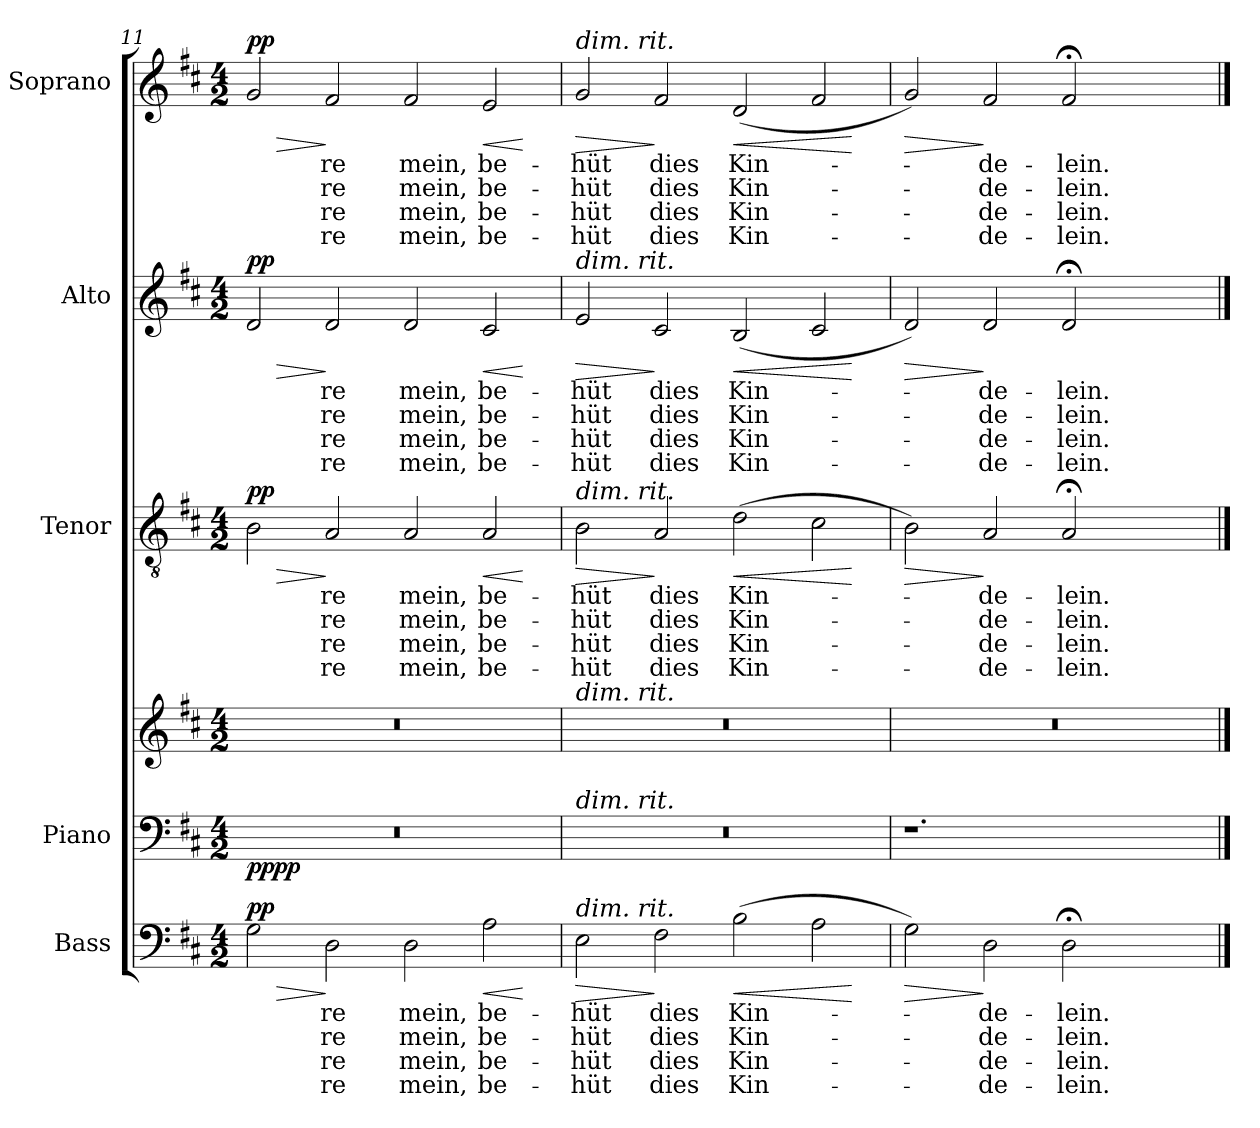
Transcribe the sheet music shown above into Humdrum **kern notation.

**kern	**text	**text	**text	**text	**dynam	**kern	**kern	**dynam	**kern	**text	**text	**text	**text	**dynam	**kern	**text	**text	**text	**text	**dynam	**kern	**text	**text	**text	**text	**dynam
*part5	*part5	*part5	*part5	*part5	*part5	*part4	*part4	*part4	*part3	*part3	*part3	*part3	*part3	*part3	*part2	*part2	*part2	*part2	*part2	*part2	*part1	*part1	*part1	*part1	*part1	*part1
*staff6	*staff6	*staff6	*staff6	*staff6	*staff6	*staff5	*staff4	*staff4/5	*staff3	*staff3	*staff3	*staff3	*staff3	*staff3	*staff2	*staff2	*staff2	*staff2	*staff2	*staff2	*staff1	*staff1	*staff1	*staff1	*staff1	*staff1
*I"Bass	*	*	*	*	*	*I"Piano	*	*	*I"Tenor	*	*	*	*	*	*I"Alto	*	*	*	*	*	*I"Soprano	*	*	*	*	*
*	*	*	*	*	*	*I'Pno	*	*	*	*	*	*	*	*	*	*	*	*	*	*	*I'Pno	*	*	*	*	*
*clefF4	*	*	*	*	*	*clefF4	*clefG2	*	*clefGv2	*	*	*	*	*	*clefG2	*	*	*	*	*	*clefG2	*	*	*	*	*
*k[f#c#]	*	*	*	*	*	*k[f#c#]	*k[f#c#]	*	*k[f#c#]	*	*	*	*	*	*k[f#c#]	*	*	*	*	*	*k[f#c#]	*	*	*	*	*
*D:	*	*	*	*	*	*D:	*D:	*	*D:	*	*	*	*	*	*D:	*	*	*	*	*	*D:	*	*	*	*	*
*M4/2	*	*	*	*	*	*M4/2	*M4/2	*	*M4/2	*	*	*	*	*	*M4/2	*	*	*	*	*	*M4/2	*	*	*	*	*
=11	=11	=11	=11	=11	=11	=11	=11	=11	=11	=11	=11	=11	=11	=11	=11	=11	=11	=11	=11	=11	=11	=11	=11	=11	=11	=11
!	!	!	!	!	!LO:HP:b	!	!	!	!	!	!	!	!	!LO:HP:b	!	!	!	!	!	!LO:HP:b	!	!	!	!	!	!LO:HP:b
!	!	!	!	!	!LO:DY:n=1:b	!	!	!LO:DY:b=2	!	!	!	!	!	!	!	!	!	!	!	!	!	!	!	!	!	!
!	!	!	!	!	!	!	!	!LO:DY:n=1:b	!	!	!	!	!	!LO:DY:n=1:b	!	!	!	!	!	!LO:DY:n=1:b	!	!	!	!	!	!LO:DY:n=1:b
2G\	.	.	.	.	> pp	0r	0r	pp pp	2B\	.	.	.	.	> pp	2d/	.	.	.	.	> pp	2g/	.	.	.	.	> pp
!	!LO:LY:b	!LO:LY:b	!LO:LY:b	!LO:LY:b	!	!	!	!	!	!LO:LY:b	!LO:LY:b	!LO:LY:b	!LO:LY:b	!	!	!LO:LY:b	!LO:LY:b	!LO:LY:b	!LO:LY:b	!	!	!LO:LY:b	!LO:LY:b	!LO:LY:b	!LO:LY:b	!
2D\	-re	-re	-re	-re	]	.	.	.	2A/	-re	-re	-re	-re	]	2d/	-re	-re	-re	-re	]	2f#/	-re	-re	-re	-re	]
!	!LO:LY:b	!LO:LY:b	!LO:LY:b	!LO:LY:b	!	!	!	!	!	!LO:LY:b	!LO:LY:b	!LO:LY:b	!LO:LY:b	!	!	!LO:LY:b	!LO:LY:b	!LO:LY:b	!LO:LY:b	!	!	!LO:LY:b	!LO:LY:b	!LO:LY:b	!LO:LY:b	!
2D\	mein,	mein,	mein,	mein,	.	.	.	.	2A/	mein,	mein,	mein,	mein,	.	2d/	mein,	mein,	mein,	mein,	.	2f#/	mein,	mein,	mein,	mein,	.
!	!LO:LY:b	!LO:LY:b	!LO:LY:b	!LO:LY:b	!LO:HP:b	!	!	!	!	!LO:LY:b	!LO:LY:b	!LO:LY:b	!LO:LY:b	!LO:HP:b	!	!LO:LY:b	!LO:LY:b	!LO:LY:b	!LO:LY:b	!LO:HP:b	!	!LO:LY:b	!LO:LY:b	!LO:LY:b	!LO:LY:b	!LO:HP:b
2A\	be-	be-	be-	be-	<	.	.	.	2A/	be-	be-	be-	be-	<	2c#/	be-	be-	be-	be-	<	2e/	be-	be-	be-	be-	<
.	.	.	.	.	[	.	.	.	.	.	.	.	.	[	.	.	.	.	.	[	.	.	.	.	.	[
=12	=12	=12	=12	=12	=12	=12	=12	=12	=12	=12	=12	=12	=12	=12	=12	=12	=12	=12	=12	=12	=12	=12	=12	=12	=12	=12
!	!	!	!	!	!	!	!	!	!	!	!	!	!	!	!	!	!	!	!	!	!LO:TX:a:i:t=dim.  rit.	!	!	!	!	!
!	!	!	!	!	!	!	!	!	!	!	!	!	!	!	!LO:TX:a:i:t=dim.  rit.	!	!	!	!	!	!	!	!	!	!	!
!	!	!	!	!	!	!	!	!	!LO:TX:a:i:t=dim.  rit.	!	!	!	!	!	!	!	!	!	!	!	!	!	!	!	!	!
!	!	!	!	!	!	!	!LO:TX:a:i:t=dim.  rit.	!	!	!	!	!	!	!	!	!	!	!	!	!	!	!	!	!	!	!
!	!	!	!	!	!	!LO:TX:a:i:t=dim.  rit.	!	!	!	!	!	!	!	!	!	!	!	!	!	!	!	!	!	!	!	!
!LO:TX:a:i:t=dim.  rit.	!	!	!	!	!	!	!	!	!	!	!	!	!	!	!	!	!	!	!	!	!	!	!	!	!	!
!	!LO:LY:b	!LO:LY:b	!LO:LY:b	!LO:LY:b	!LO:HP:b	!	!	!	!	!LO:LY:b	!LO:LY:b	!LO:LY:b	!LO:LY:b	!LO:HP:b	!	!LO:LY:b	!LO:LY:b	!LO:LY:b	!LO:LY:b	!LO:HP:b	!	!LO:LY:b	!LO:LY:b	!LO:LY:b	!LO:LY:b	!LO:HP:b
2E\	-hüt	-hüt	-hüt	-hüt	>	0r	0r	.	2B\	-hüt	-hüt	-hüt	-hüt	>	2e/	-hüt	-hüt	-hüt	-hüt	>	2g/	-hüt	-hüt	-hüt	-hüt	>
!	!LO:LY:b	!LO:LY:b	!LO:LY:b	!LO:LY:b	!	!	!	!	!	!LO:LY:b	!LO:LY:b	!LO:LY:b	!LO:LY:b	!	!	!LO:LY:b	!LO:LY:b	!LO:LY:b	!LO:LY:b	!	!	!LO:LY:b	!LO:LY:b	!LO:LY:b	!LO:LY:b	!
2F#\	dies	dies	dies	dies	]	.	.	.	2A/	dies	dies	dies	dies	]	2c#/	dies	dies	dies	dies	]	2f#/	dies	dies	dies	dies	]
!	!LO:LY:b	!LO:LY:b	!LO:LY:b	!LO:LY:b	!LO:HP:b	!	!	!	!	!LO:LY:b	!LO:LY:b	!LO:LY:b	!LO:LY:b	!LO:HP:b	!	!LO:LY:b	!LO:LY:b	!LO:LY:b	!LO:LY:b	!LO:HP:b	!	!LO:LY:b	!LO:LY:b	!LO:LY:b	!LO:LY:b	!LO:HP:b
(>2B\	Kin-	Kin-	Kin-	Kin-	<	.	.	.	(>2d\	Kin-	Kin-	Kin-	Kin-	<	(<2B/	Kin-	Kin-	Kin-	Kin-	<	(<2d/	Kin-	Kin-	Kin-	Kin-	<
2A\	.	.	.	.	.	.	.	.	2c#\	.	.	.	.	.	2c#/	.	.	.	.	.	2f#/	.	.	.	.	.
.	.	.	.	.	[	.	.	.	.	.	.	.	.	[	.	.	.	.	.	[	.	.	.	.	.	[
=13	=13	=13	=13	=13	=13	=13	=13	=13	=13	=13	=13	=13	=13	=13	=13	=13	=13	=13	=13	=13	=13	=13	=13	=13	=13	=13
!	!	!	!	!	!LO:HP:b	!	!	!	!	!	!	!	!	!LO:HP:b	!	!	!	!	!	!LO:HP:b	!	!	!	!	!	!LO:HP:b
2G\)	.	.	.	.	>	1.r	0r	.	2B\)	.	.	.	.	>	2d/)	.	.	.	.	>	2g/)	.	.	.	.	>
!	!LO:LY:b	!LO:LY:b	!LO:LY:b	!LO:LY:b	!	!	!	!	!	!LO:LY:b	!LO:LY:b	!LO:LY:b	!LO:LY:b	!	!	!LO:LY:b	!LO:LY:b	!LO:LY:b	!LO:LY:b	!	!	!LO:LY:b	!LO:LY:b	!LO:LY:b	!LO:LY:b	!
2D\	-de-	-de-	-de-	-de-	]	.	.	.	2A/	-de-	-de-	-de-	-de-	]	2d/	-de-	-de-	-de-	-de-	]	2f#/	-de-	-de-	-de-	-de-	]
!	!LO:LY:b	!LO:LY:b	!LO:LY:b	!LO:LY:b	!	!	!	!	!	!LO:LY:b	!LO:LY:b	!LO:LY:b	!LO:LY:b	!	!	!LO:LY:b	!LO:LY:b	!LO:LY:b	!LO:LY:b	!	!	!LO:LY:b	!LO:LY:b	!LO:LY:b	!LO:LY:b	!
2D;<\	-lein.	-lein.	-lein.	-lein.	.	.	.	.	2A;</	-lein.	-lein.	-lein.	-lein.	.	2d;</	-lein.	-lein.	-lein.	-lein.	.	2f#;</	-lein.	-lein.	-lein.	-lein.	.
2ryy	.	.	.	.	.	2ryy	.	.	2ryy	.	.	.	.	.	2ryy	.	.	.	.	.	2ryy	.	.	.	.	.
==	==	==	==	==	==	==	==	==	==	==	==	==	==	==	==	==	==	==	==	==	==	==	==	==	==	==
*-	*-	*-	*-	*-	*-	*-	*-	*-	*-	*-	*-	*-	*-	*-	*-	*-	*-	*-	*-	*-	*-	*-	*-	*-	*-	*-
